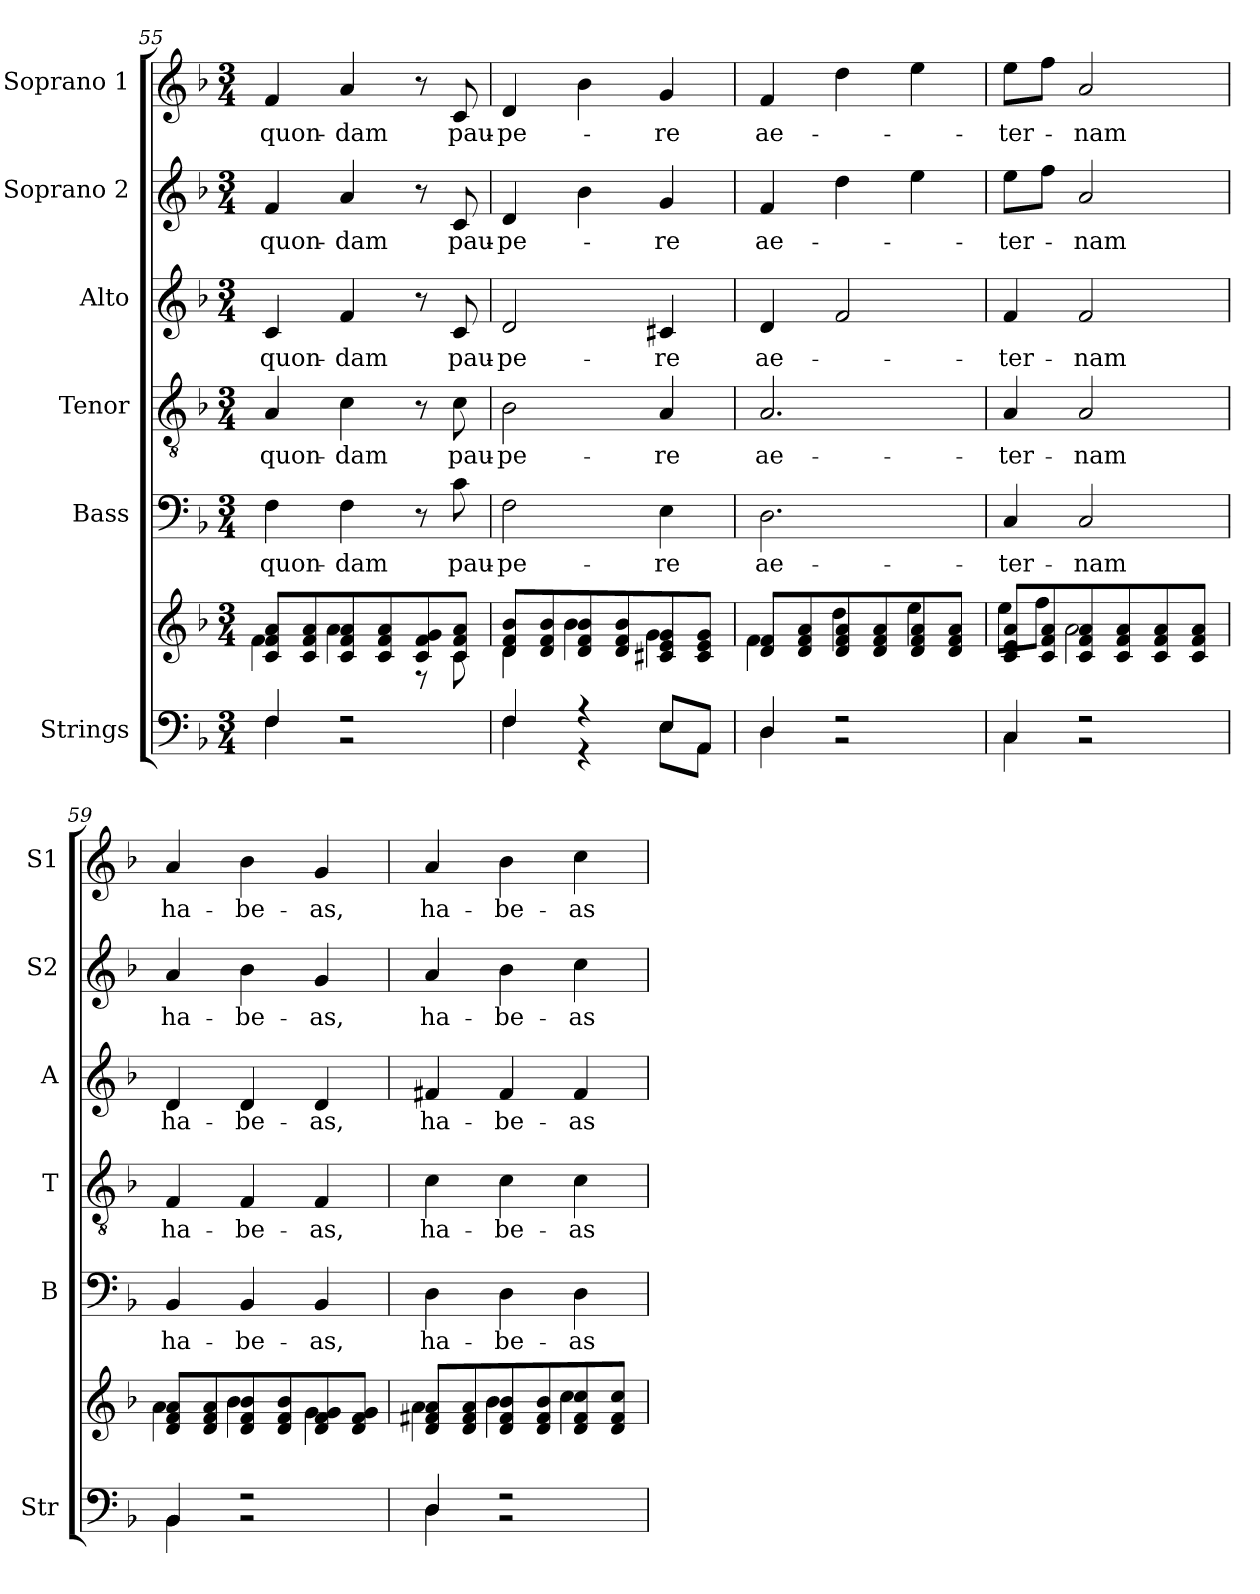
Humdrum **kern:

**kern	**kern	**kern	**text	**kern	**text	**kern	**text	**kern	**text	**kern	**text
*part6	*part6	*part5	*part5	*part4	*part4	*part3	*part3	*part2	*part2	*part1	*part1
*staff7	*staff6	*staff5	*staff5	*staff4	*staff4	*staff3	*staff3	*staff2	*staff2	*staff1	*staff1
*I"Strings	*	*I"Bass	*	*I"Tenor	*	*I"Alto	*	*I"Soprano 2	*	*I"Soprano 1	*
*I'Str	*	*I'B	*	*I'T	*	*I'A	*	*I'S2	*	*I'S1	*
*clefF4	*clefG2	*clefF4	*	*clefGv2	*	*clefG2	*	*clefG2	*	*clefG2	*
*k[b-]	*k[b-]	*k[b-]	*	*k[b-]	*	*k[b-]	*	*k[b-]	*	*k[b-]	*
*F:	*F:	*F:	*	*F:	*	*F:	*	*F:	*	*F:	*
*M3/4	*M3/4	*M3/4	*	*M3/4	*	*M3/4	*	*M3/4	*	*M3/4	*
=55	=55	=55	=55	=55	=55	=55	=55	=55	=55	=55	=55
*^	*^	*	*	*	*	*	*	*	*	*	*
!	!	!	!	!	!LO:LY:b	!	!LO:LY:b	!	!LO:LY:b	!	!LO:LY:b	!	!LO:LY:b
4F/	4F\	8c/ 8f/ 8a/L	4f\	4F\	quon-	4A/	quon-	4c/	quon-	4f/	quon-	4f/	quon-
.	.	8c/ 8f/ 8a/	.	.	.	.	.	.	.	.	.	.	.
!	!	!	!	!	!LO:LY:b	!	!LO:LY:b	!	!LO:LY:b	!	!LO:LY:b	!	!LO:LY:b
2r	2r	8c/ 8f/ 8a/	4a\	4F\	-dam	4c\	-dam	4f/	-dam	4a/	-dam	4a/	-dam
.	.	8c/ 8f/ 8a/	.	.	.	.	.	.	.	.	.	.	.
.	.	8c/ 8f/ 8g/	8r	8r	.	8r	.	8r	.	8r	.	8r	.
!	!	!	!	!	!LO:LY:b	!	!LO:LY:b	!	!LO:LY:b	!	!LO:LY:b	!	!LO:LY:b
.	.	8c/ 8f/ 8a/J	8c\	8c\	pau-	8c\	pau-	8c/	pau-	8c/	pau-	8c/	pau-
=56	=56	=56	=56	=56	=56	=56	=56	=56	=56	=56	=56	=56	=56
!	!	!	!	!	!LO:LY:b	!	!LO:LY:b	!	!LO:LY:b	!	!LO:LY:b	!	!LO:LY:b
4F/	4F\	8d/ 8f/ 8b-/L	4d\	2F\	-pe-	2B-\	-pe-	2d/	-pe-	4d/	-pe-	4d/	-pe-
.	.	8d/ 8f/ 8b-/	.	.	.	.	.	.	.	.	.	.	.
4r	4r	8d/ 8f/ 8b-/	4b-\	.	.	.	.	.	.	4b-\	.	4b-\	.
.	.	8d/ 8f/ 8b-/	.	.	.	.	.	.	.	.	.	.	.
!	!	!	!	!	!LO:LY:b	!	!LO:LY:b	!	!LO:LY:b	!	!LO:LY:b	!	!LO:LY:b
8E/L	8E\L	8c#X/ 8e/ 8g/	4g\	4E\	-re	4A/	-re	4c#X/	-re	4g/	-re	4g/	-re
8AA/J	8AA\J	8c#/ 8e/ 8g/J	.	.	.	.	.	.	.	.	.	.	.
!!LO:PB:g=z
=57	=57	=57	=57	=57	=57	=57	=57	=57	=57	=57	=57	=57	=57
!	!	!	!	!	!LO:LY:b	!	!LO:LY:b	!	!LO:LY:b	!	!LO:LY:b	!	!LO:LY:b
4D/	4D\	8d/ 8f/L	4f\	2.D\	ae-	2.A/	ae-	4d/	ae-	4f/	ae-	4f/	ae-
.	.	8d/ 8f/ 8a/	.	.	.	.	.	.	.	.	.	.	.
2r	2r	8d/ 8f/ 8a/	4dd\	.	.	.	.	2f/	.	4dd\	.	4dd\	.
.	.	8d/ 8f/ 8a/	.	.	.	.	.	.	.	.	.	.	.
.	.	8d/ 8f/ 8a/	4ee\	.	.	.	.	.	.	4ee\	.	4ee\	.
.	.	8d/ 8f/ 8a/J	.	.	.	.	.	.	.	.	.	.	.
=58	=58	=58	=58	=58	=58	=58	=58	=58	=58	=58	=58	=58	=58
!	!	!	!	!	!LO:LY:b	!	!LO:LY:b	!	!LO:LY:b	!	!LO:LY:b	!	!LO:LY:b
4C/	4C\	8c/ 8e/ 8a/L	8ee\L	4C/	-ter-	4A/	-ter-	4f/	-ter-	8ee\L	-ter-	8ee\L	-ter-
.	.	8c/ 8f/ 8a/	8ff\J	.	.	.	.	.	.	8ff\J	.	8ff\J	.
!	!	!	!	!	!LO:LY:b	!	!LO:LY:b	!	!LO:LY:b	!	!LO:LY:b	!	!LO:LY:b
2r	2r	8c/ 8f/ 8a/	2a\	2C/	-nam	2A/	-nam	2f/	-nam	2a/	-nam	2a/	-nam
.	.	8c/ 8f/ 8a/	.	.	.	.	.	.	.	.	.	.	.
.	.	8c/ 8f/ 8a/	.	.	.	.	.	.	.	.	.	.	.
.	.	8c/ 8f/ 8a/J	.	.	.	.	.	.	.	.	.	.	.
=59	=59	=59	=59	=59	=59	=59	=59	=59	=59	=59	=59	=59	=59
!	!	!	!	!	!LO:LY:b	!	!LO:LY:b	!	!LO:LY:b	!	!LO:LY:b	!	!LO:LY:b
4BB-/	4BB-\	8d/ 8f/ 8a/L	4a\	4BB-/	ha-	4F/	ha-	4d/	ha-	4a/	ha-	4a/	ha-
.	.	8d/ 8f/ 8a/	.	.	.	.	.	.	.	.	.	.	.
!	!	!	!	!	!LO:LY:b	!	!LO:LY:b	!	!LO:LY:b	!	!LO:LY:b	!	!LO:LY:b
2r	2r	8d/ 8f/ 8b-/	4b-\	4BB-/	-be-	4F/	-be-	4d/	-be-	4b-\	-be-	4b-\	-be-
.	.	8d/ 8f/ 8b-/	.	.	.	.	.	.	.	.	.	.	.
!	!	!	!	!	!LO:LY:b	!	!LO:LY:b	!	!LO:LY:b	!	!LO:LY:b	!	!LO:LY:b
.	.	8d/ 8f/ 8g/	4g\	4BB-/	-as,	4F/	-as,	4d/	-as,	4g/	-as,	4g/	-as,
.	.	8d/ 8f/ 8g/J	.	.	.	.	.	.	.	.	.	.	.
=60	=60	=60	=60	=60	=60	=60	=60	=60	=60	=60	=60	=60	=60
!	!	!	!	!	!LO:LY:b	!	!LO:LY:b	!	!LO:LY:b	!	!LO:LY:b	!	!LO:LY:b
4D/	4D\	8d/ 8f#X/ 8a/L	4a\	4D\	ha-	4c\	ha-	4f#X/	ha-	4a/	ha-	4a/	ha-
.	.	8d/ 8f#/ 8a/	.	.	.	.	.	.	.	.	.	.	.
!	!	!	!	!	!LO:LY:b	!	!LO:LY:b	!	!LO:LY:b	!	!LO:LY:b	!	!LO:LY:b
2r	2r	8d/ 8f#/ 8b-/	4b-\	4D\	-be-	4c\	-be-	4f#/	-be-	4b-\	-be-	4b-\	-be-
.	.	8d/ 8f#/ 8b-/	.	.	.	.	.	.	.	.	.	.	.
!	!	!	!	!	!LO:LY:b	!	!LO:LY:b	!	!LO:LY:b	!	!LO:LY:b	!	!LO:LY:b
.	.	8d/ 8f#/ 8cc/	4cc\	4D\	-as	4c\	-as	4f#/	-as	4cc\	-as	4cc\	-as
.	.	8d/ 8f#/ 8cc/J	.	.	.	.	.	.	.	.	.	.	.
*v	*v	*	*	*	*	*	*	*	*	*	*	*	*
*	*v	*v	*	*	*	*	*	*	*	*	*	*
=	=	=	=	=	=	=	=	=	=	=	=
*-	*-	*-	*-	*-	*-	*-	*-	*-	*-	*-	*-
